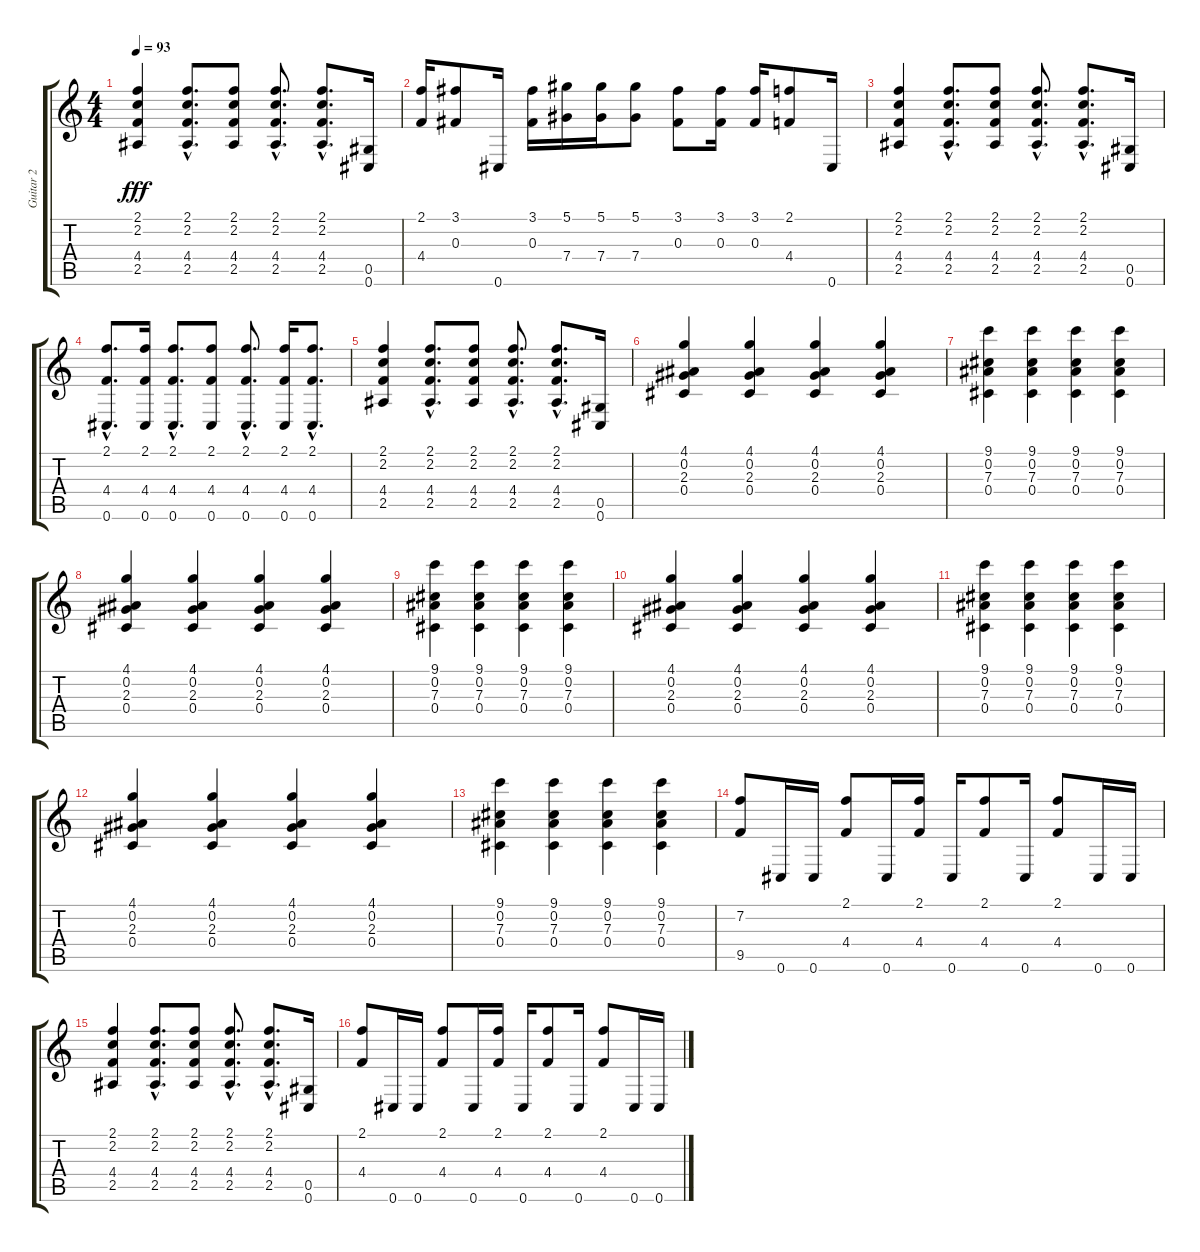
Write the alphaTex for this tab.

\track ("Guitar 2" "Guitar 2") {instrument distortionguitar}
\staff {score tabs}
\tuning (Eb4 Bb3 Gb3 Db3 Ab2 Db2) {hide}
\ts (4 4)
\tempo 93
\clef g2
\ks c
(2.1 2.2 4.4 2.5).4{dy fff} (2.1{hac} 2.2{hac} 4.4{hac} 2.5{hac}).8{d} (2.1 2.2 4.4 2.5).8 (2.1{hac} 2.2{hac} 4.4{hac} 2.5{hac}).8{d} (2.1{hac} 2.2{hac} 4.4{hac} 2.5{hac}).8{d} (0.5 0.6).16 |
(2.1 4.4).16 (3.1 0.3).8 0.6.16 (3.1 0.3).16 (5.1 7.4).16 (5.1 7.4).16 (5.1 7.4).8 (3.1 0.3).8 (3.1 0.3).16 (3.1 0.3).16 (2.1 4.4).8 0.6.16 |
(2.1 2.2 4.4 2.5).4 (2.1{hac} 2.2{hac} 4.4{hac} 2.5{hac}).8{d} (2.1 2.2 4.4 2.5).8 (2.1{hac} 2.2{hac} 4.4{hac} 2.5{hac}).8{d} (2.1{hac} 2.2{hac} 4.4{hac} 2.5{hac}).8{d} (0.5 0.6).16 |
(2.1{hac} 4.4{hac} 0.6{hac}).8{d} (2.1 4.4 0.6).16 (2.1{hac} 4.4{hac} 0.6{hac}).8{d} (2.1 4.4 0.6).8 (2.1{hac} 4.4{hac} 0.6{hac}).8{d} (2.1 4.4 0.6).16 (2.1{hac} 4.4{hac} 0.6{hac}).8{d} |
(2.1 2.2 4.4 2.5).4 (2.1{hac} 2.2{hac} 4.4{hac} 2.5{hac}).8{d} (2.1 2.2 4.4 2.5).8 (2.1{hac} 2.2{hac} 4.4{hac} 2.5{hac}).8{d} (2.1{hac} 2.2{hac} 4.4{hac} 2.5{hac}).8{d} (0.5 0.6).16 |
(4.1 0.2 2.3 0.4).4 (4.1 0.2 2.3 0.4).4 (4.1 0.2 2.3 0.4).4 (4.1 0.2 2.3 0.4).4 |
(9.1 0.2 7.3 0.4).4 (9.1 0.2 7.3 0.4).4 (9.1 0.2 7.3 0.4).4 (9.1 0.2 7.3 0.4).4 |
(4.1 0.2 2.3 0.4).4 (4.1 0.2 2.3 0.4).4 (4.1 0.2 2.3 0.4).4 (4.1 0.2 2.3 0.4).4 |
(9.1 0.2 7.3 0.4).4 (9.1 0.2 7.3 0.4).4 (9.1 0.2 7.3 0.4).4 (9.1 0.2 7.3 0.4).4 |
(4.1 0.2 2.3 0.4).4 (4.1 0.2 2.3 0.4).4 (4.1 0.2 2.3 0.4).4 (4.1 0.2 2.3 0.4).4 |
(9.1 0.2 7.3 0.4).4 (9.1 0.2 7.3 0.4).4 (9.1 0.2 7.3 0.4).4 (9.1 0.2 7.3 0.4).4 |
(4.1 0.2 2.3 0.4).4 (4.1 0.2 2.3 0.4).4 (4.1 0.2 2.3 0.4).4 (4.1 0.2 2.3 0.4).4 |
(9.1 0.2 7.3 0.4).4 (9.1 0.2 7.3 0.4).4 (9.1 0.2 7.3 0.4).4 (9.1 0.2 7.3 0.4).4 |
(7.2 9.5).8 0.6.16 0.6.16 (2.1 4.4).8 0.6.16 (2.1 4.4).16 0.6.16 (2.1 4.4).8 0.6.16 (2.1 4.4).8 0.6.16 0.6.16 |
(2.1 2.2 4.4 2.5).4 (2.1{hac} 2.2{hac} 4.4{hac} 2.5{hac}).8{d} (2.1 2.2 4.4 2.5).8 (2.1{hac} 2.2{hac} 4.4{hac} 2.5{hac}).8{d} (2.1{hac} 2.2{hac} 4.4{hac} 2.5{hac}).8{d} (0.5 0.6).16 |
(2.1 4.4).8 0.6.16 0.6.16 (2.1 4.4).8 0.6.16 (2.1 4.4).16 0.6.16 (2.1 4.4).8 0.6.16 (2.1 4.4).8 0.6.16 0.6.16
